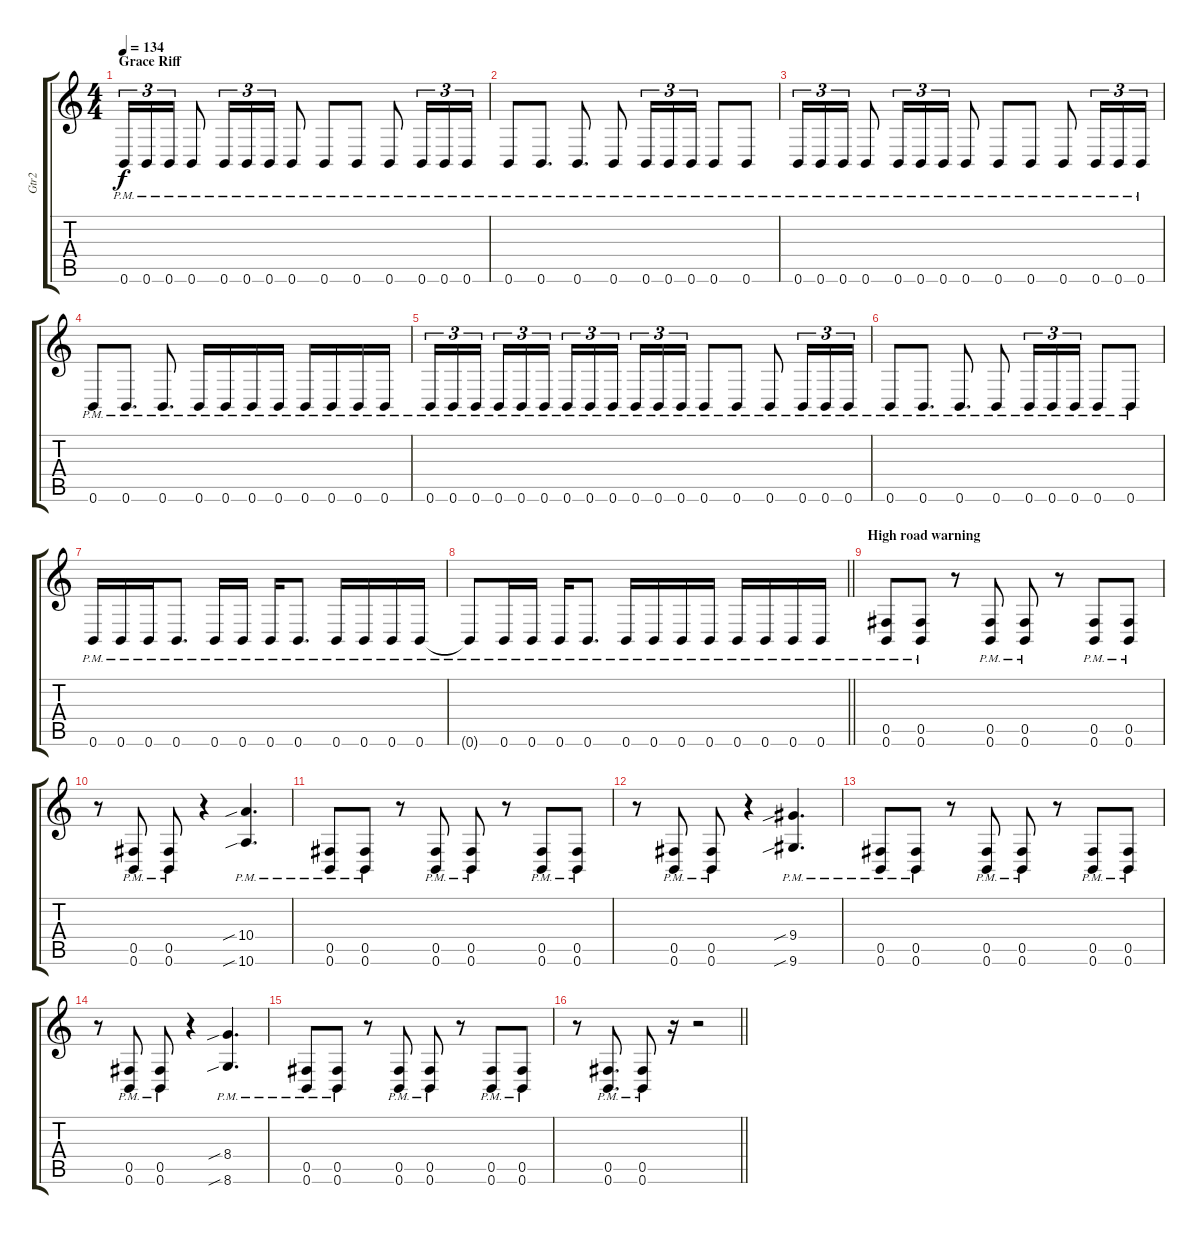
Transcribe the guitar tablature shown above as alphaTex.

\track ("Gtr2" "Gtr2") {instrument distortionguitar}
\staff {score tabs}
\tuning (Db4 Ab3 E3 B2 Gb2 B1) {hide}
\ts (4 4)
\section ("" "Grace Riff")
\tempo 134
\clef g2
\ks c
0.6{pm}.16{tu (3 2) dy f} 0.6{pm}.16{tu (3 2)} 0.6{pm}.16{tu (3 2)} 0.6{pm}.8 0.6{pm}.16{tu (3 2)} 0.6{pm}.16{tu (3 2)} 0.6{pm}.16{tu (3 2)} 0.6{pm}.8 0.6{pm}.8 0.6{pm}.8 0.6{pm}.8 0.6{pm}.16{tu (3 2)} 0.6{pm}.16{tu (3 2)} 0.6{pm}.16{tu (3 2)} |
0.6{pm}.8 0.6{pm}.8{d} 0.6{pm}.8{d} 0.6{pm}.8 0.6{pm}.16{tu (3 2)} 0.6{pm}.16{tu (3 2)} 0.6{pm}.16{tu (3 2)} 0.6{pm}.8 0.6{pm}.8 |
0.6{pm}.16{tu (3 2)} 0.6{pm}.16{tu (3 2)} 0.6{pm}.16{tu (3 2)} 0.6{pm}.8 0.6{pm}.16{tu (3 2)} 0.6{pm}.16{tu (3 2)} 0.6{pm}.16{tu (3 2)} 0.6{pm}.8 0.6{pm}.8 0.6{pm}.8 0.6{pm}.8 0.6{pm}.16{tu (3 2)} 0.6{pm}.16{tu (3 2)} 0.6{pm}.16{tu (3 2)} |
0.6{pm}.8 0.6{pm}.8{d} 0.6{pm}.8{d} 0.6{pm}.16 0.6{pm}.16 0.6{pm}.16 0.6{pm}.16 0.6{pm}.16 0.6{pm}.16 0.6{pm}.16 0.6{pm}.16 |
0.6{pm}.16{tu (3 2)} 0.6{pm}.16{tu (3 2)} 0.6{pm}.16{tu (3 2) beam splitsecondary} 0.6{pm}.16{tu (3 2)} 0.6{pm}.16{tu (3 2)} 0.6{pm}.16{tu (3 2)} 0.6{pm}.16{tu (3 2)} 0.6{pm}.16{tu (3 2)} 0.6{pm}.16{tu (3 2) beam splitsecondary} 0.6{pm}.16{tu (3 2)} 0.6{pm}.16{tu (3 2)} 0.6{pm}.16{tu (3 2)} 0.6{pm}.8 0.6{pm}.8 0.6{pm}.8 0.6{pm}.16{tu (3 2)} 0.6{pm}.16{tu (3 2)} 0.6{pm}.16{tu (3 2)} |
0.6{pm}.8 0.6{pm}.8{d} 0.6{pm}.8{d} 0.6{pm}.8 0.6{pm}.16{tu (3 2)} 0.6{pm}.16{tu (3 2)} 0.6{pm}.16{tu (3 2)} 0.6{pm}.8 0.6{pm}.8 |
0.6{pm}.16 0.6{pm}.16 0.6{pm}.16 0.6{pm}.8{d} 0.6{pm}.16 0.6{pm}.16 0.6{pm}.16 0.6{pm}.8{d} 0.6{pm}.16 0.6{pm}.16 0.6{pm}.16 0.6{pm}.16 |
\barLineRight lightlight
0.6{pm t}.8 0.6{pm}.16 0.6{pm}.16 0.6{pm}.16 0.6{pm}.8{d} 0.6{pm}.16 0.6{pm}.16 0.6{pm}.16 0.6{pm}.16 0.6{pm}.16 0.6{pm}.16 0.6{pm}.16 0.6{pm}.16 |
\section ("" "High road warning")
(0.5{pm} 0.6).8 (0.5{pm} 0.6).8 r.8 (0.5{pm} 0.6).8 (0.5{pm} 0.6).8 r.8 (0.5{pm} 0.6).8 (0.5{pm} 0.6).8 |
r.8 (0.5{pm} 0.6).8 (0.5{pm} 0.6).8 r.4 (10.4{sib} 10.6{sib pm}).4{d} |
(0.5{pm} 0.6).8 (0.5{pm} 0.6).8 r.8 (0.5{pm} 0.6).8 (0.5{pm} 0.6).8 r.8 (0.5{pm} 0.6).8 (0.5{pm} 0.6).8 |
r.8 (0.5{pm} 0.6).8 (0.5{pm} 0.6).8 r.4 (9.4{sib} 9.6{sib pm}).4{d} |
(0.5{pm} 0.6).8 (0.5{pm} 0.6).8 r.8 (0.5{pm} 0.6).8 (0.5{pm} 0.6).8 r.8 (0.5{pm} 0.6).8 (0.5{pm} 0.6).8 |
r.8 (0.5{pm} 0.6).8 (0.5{pm} 0.6).8 r.4 (8.4{sib} 8.6{sib pm}).4{d} |
(0.5{pm} 0.6).8 (0.5{pm} 0.6).8 r.8 (0.5{pm} 0.6).8 (0.5{pm} 0.6).8 r.8 (0.5{pm} 0.6).8 (0.5{pm} 0.6).8 |
\barLineRight lightlight
r.8 (0.5{pm} 0.6).8{d} (0.5{pm} 0.6).8 r.16 r.2
